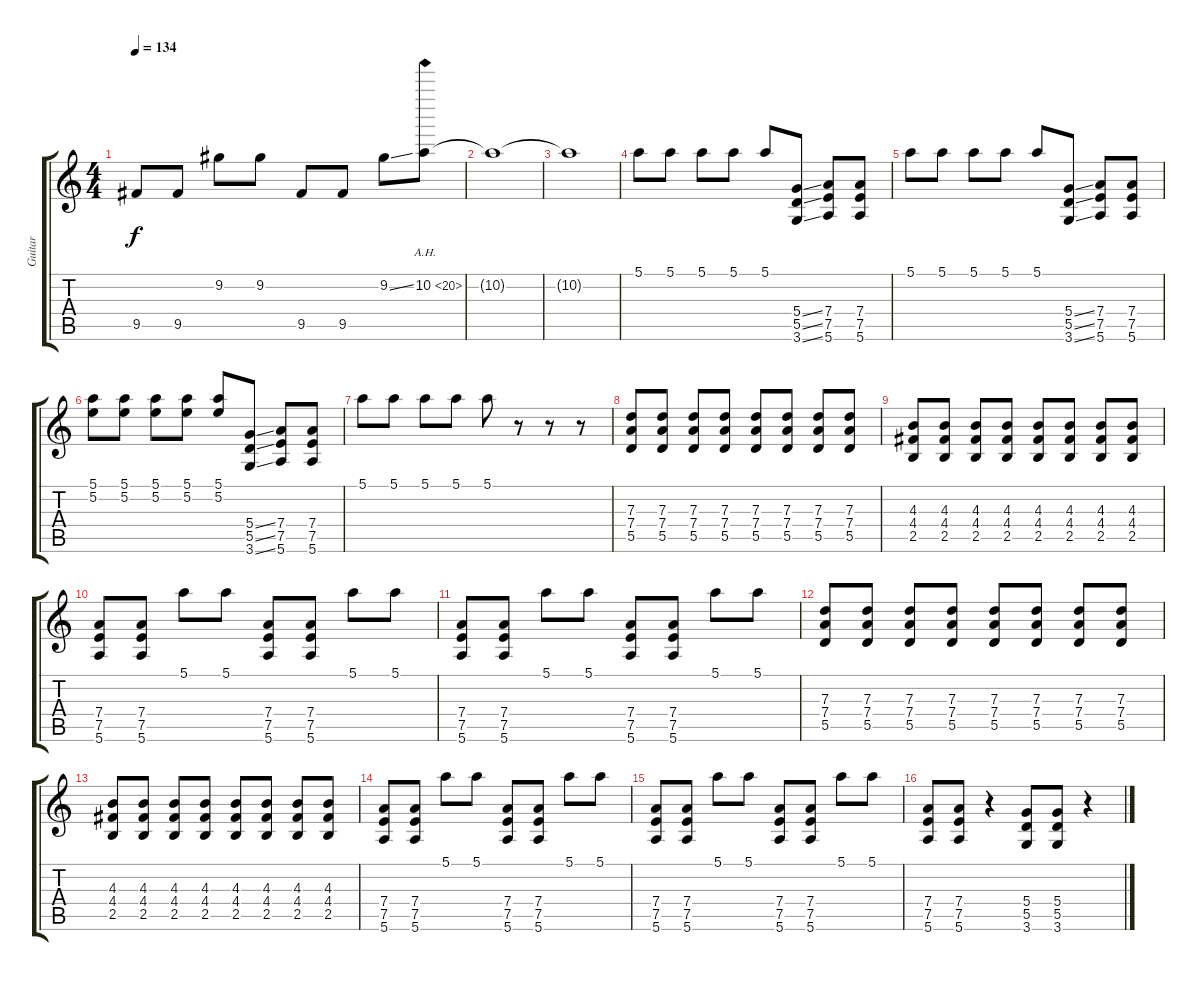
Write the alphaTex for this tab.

\track ("Guitar" "Guitar") {instrument distortionguitar}
\staff {score tabs}
\tuning (E4 B3 G3 D3 A2 E2) {hide}
\ts (4 4)
\tempo 134
\clef g2
\ks c
9.5.8{dy f} 9.5.8 9.2.8 9.2.8 9.5.8 9.5.8 9.2{ss}.8 10.2{ah 10}.8 |
10.2{t}.1 |
10.2{t}.1 |
5.1.8 5.1.8 5.1.8 5.1.8 5.1.8 (5.4{ss} 5.5{ss} 3.6{ss}).8 (7.4 7.5 5.6).8 (7.4 7.5 5.6).8 |
5.1.8 5.1.8 5.1.8 5.1.8 5.1.8 (5.4{ss} 5.5{ss} 3.6{ss}).8 (7.4 7.5 5.6).8 (7.4 7.5 5.6).8 |
(5.1 5.2).8 (5.1 5.2).8 (5.1 5.2).8 (5.1 5.2).8 (5.1 5.2).8 (5.4{ss} 5.5{ss} 3.6{ss}).8 (7.4 7.5 5.6).8 (7.4 7.5 5.6).8 |
5.1.8 5.1.8 5.1.8 5.1.8 5.1.8 r.8 r.8 r.8 |
(7.3 7.4 5.5).8 (7.3 7.4 5.5).8 (7.3 7.4 5.5).8 (7.3 7.4 5.5).8 (7.3 7.4 5.5).8 (7.3 7.4 5.5).8 (7.3 7.4 5.5).8 (7.3 7.4 5.5).8 |
(4.3 4.4 2.5).8 (4.3 4.4 2.5).8 (4.3 4.4 2.5).8 (4.3 4.4 2.5).8 (4.3 4.4 2.5).8 (4.3 4.4 2.5).8 (4.3 4.4 2.5).8 (4.3 4.4 2.5).8 |
(7.4 7.5 5.6).8 (7.4 7.5 5.6).8 5.1.8 5.1.8 (7.4 7.5 5.6).8 (7.4 7.5 5.6).8 5.1.8 5.1.8 |
(7.4 7.5 5.6).8 (7.4 7.5 5.6).8 5.1.8 5.1.8 (7.4 7.5 5.6).8 (7.4 7.5 5.6).8 5.1.8 5.1.8 |
(7.3 7.4 5.5).8 (7.3 7.4 5.5).8 (7.3 7.4 5.5).8 (7.3 7.4 5.5).8 (7.3 7.4 5.5).8 (7.3 7.4 5.5).8 (7.3 7.4 5.5).8 (7.3 7.4 5.5).8 |
(4.3 4.4 2.5).8 (4.3 4.4 2.5).8 (4.3 4.4 2.5).8 (4.3 4.4 2.5).8 (4.3 4.4 2.5).8 (4.3 4.4 2.5).8 (4.3 4.4 2.5).8 (4.3 4.4 2.5).8 |
(7.4 7.5 5.6).8 (7.4 7.5 5.6).8 5.1.8 5.1.8 (7.4 7.5 5.6).8 (7.4 7.5 5.6).8 5.1.8 5.1.8 |
(7.4 7.5 5.6).8 (7.4 7.5 5.6).8 5.1.8 5.1.8 (7.4 7.5 5.6).8 (7.4 7.5 5.6).8 5.1.8 5.1.8 |
(7.4 7.5 5.6).8 (7.4 7.5 5.6).8 r.4 (5.4 5.5 3.6).8 (5.4 5.5 3.6).8 r.4
